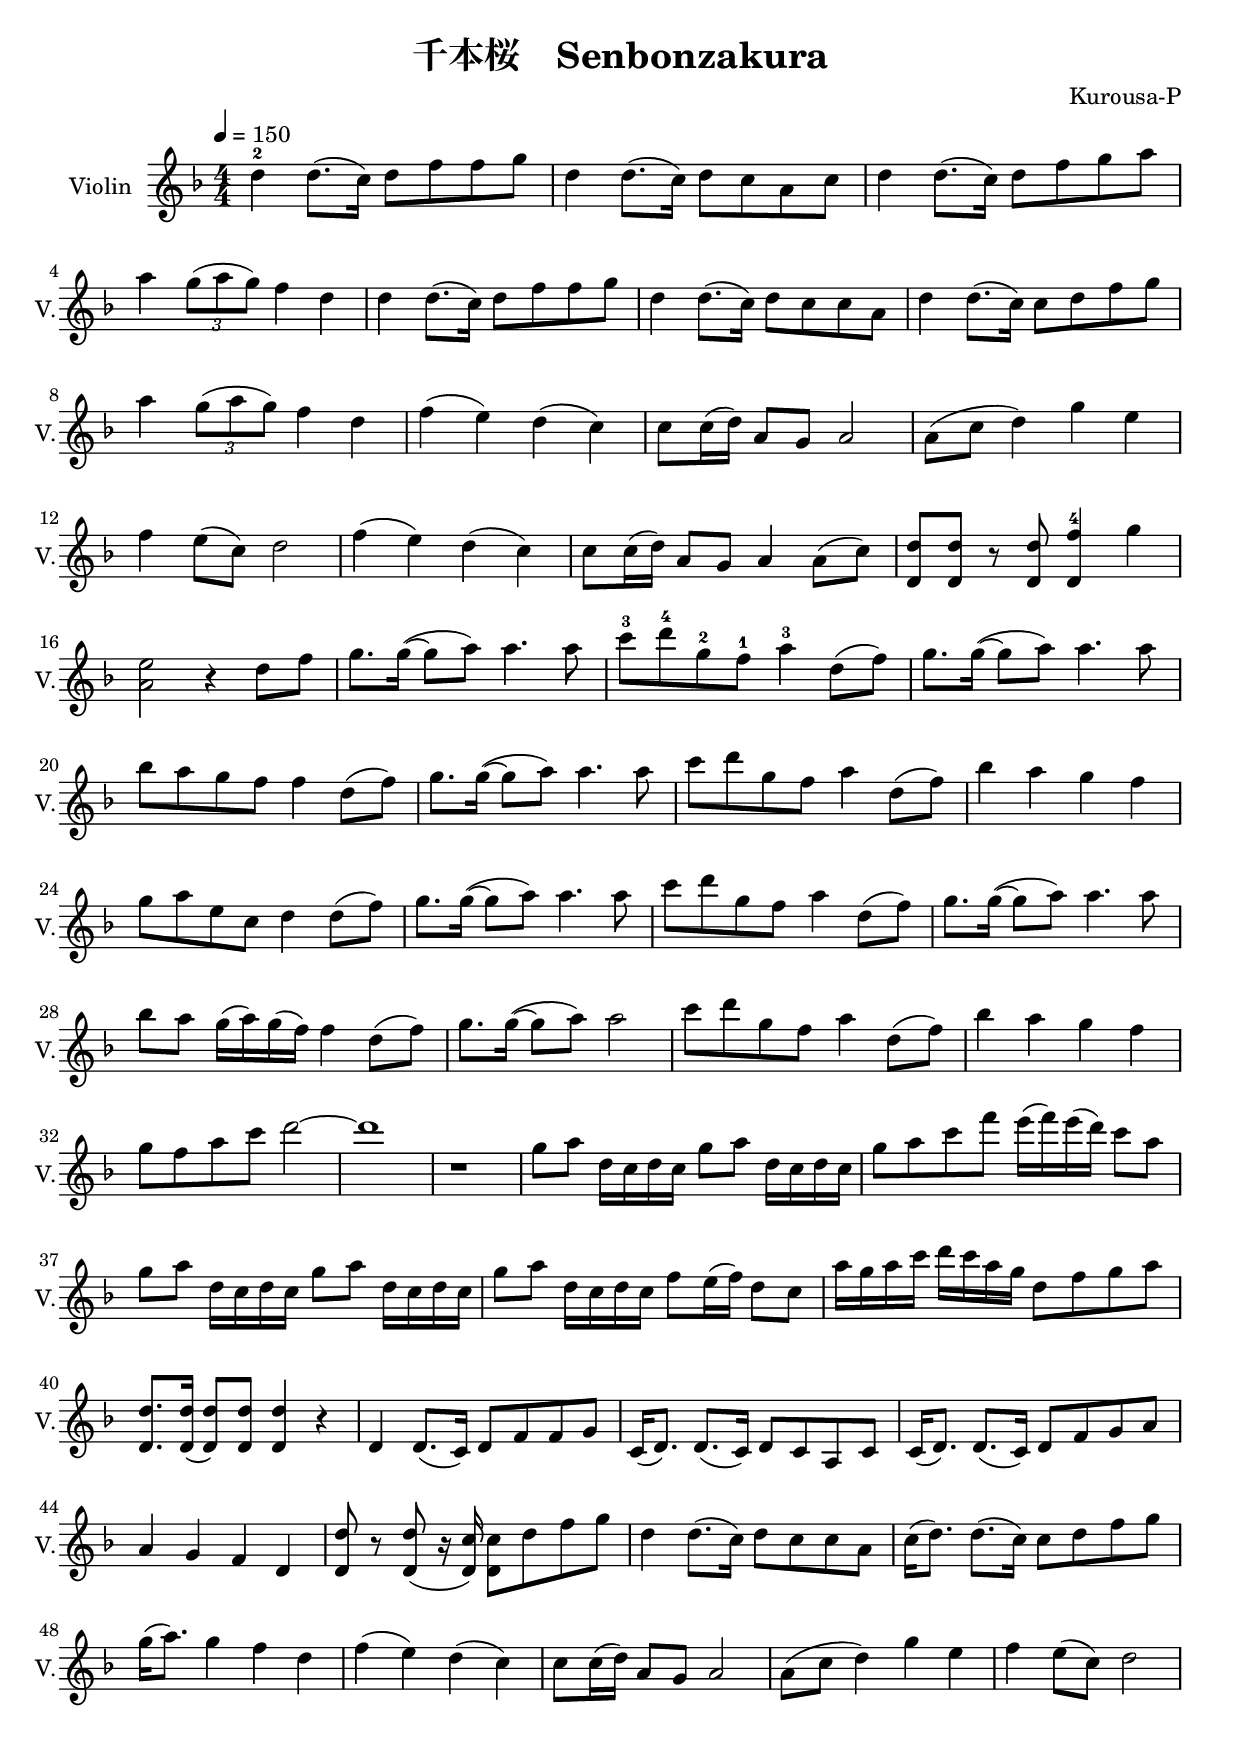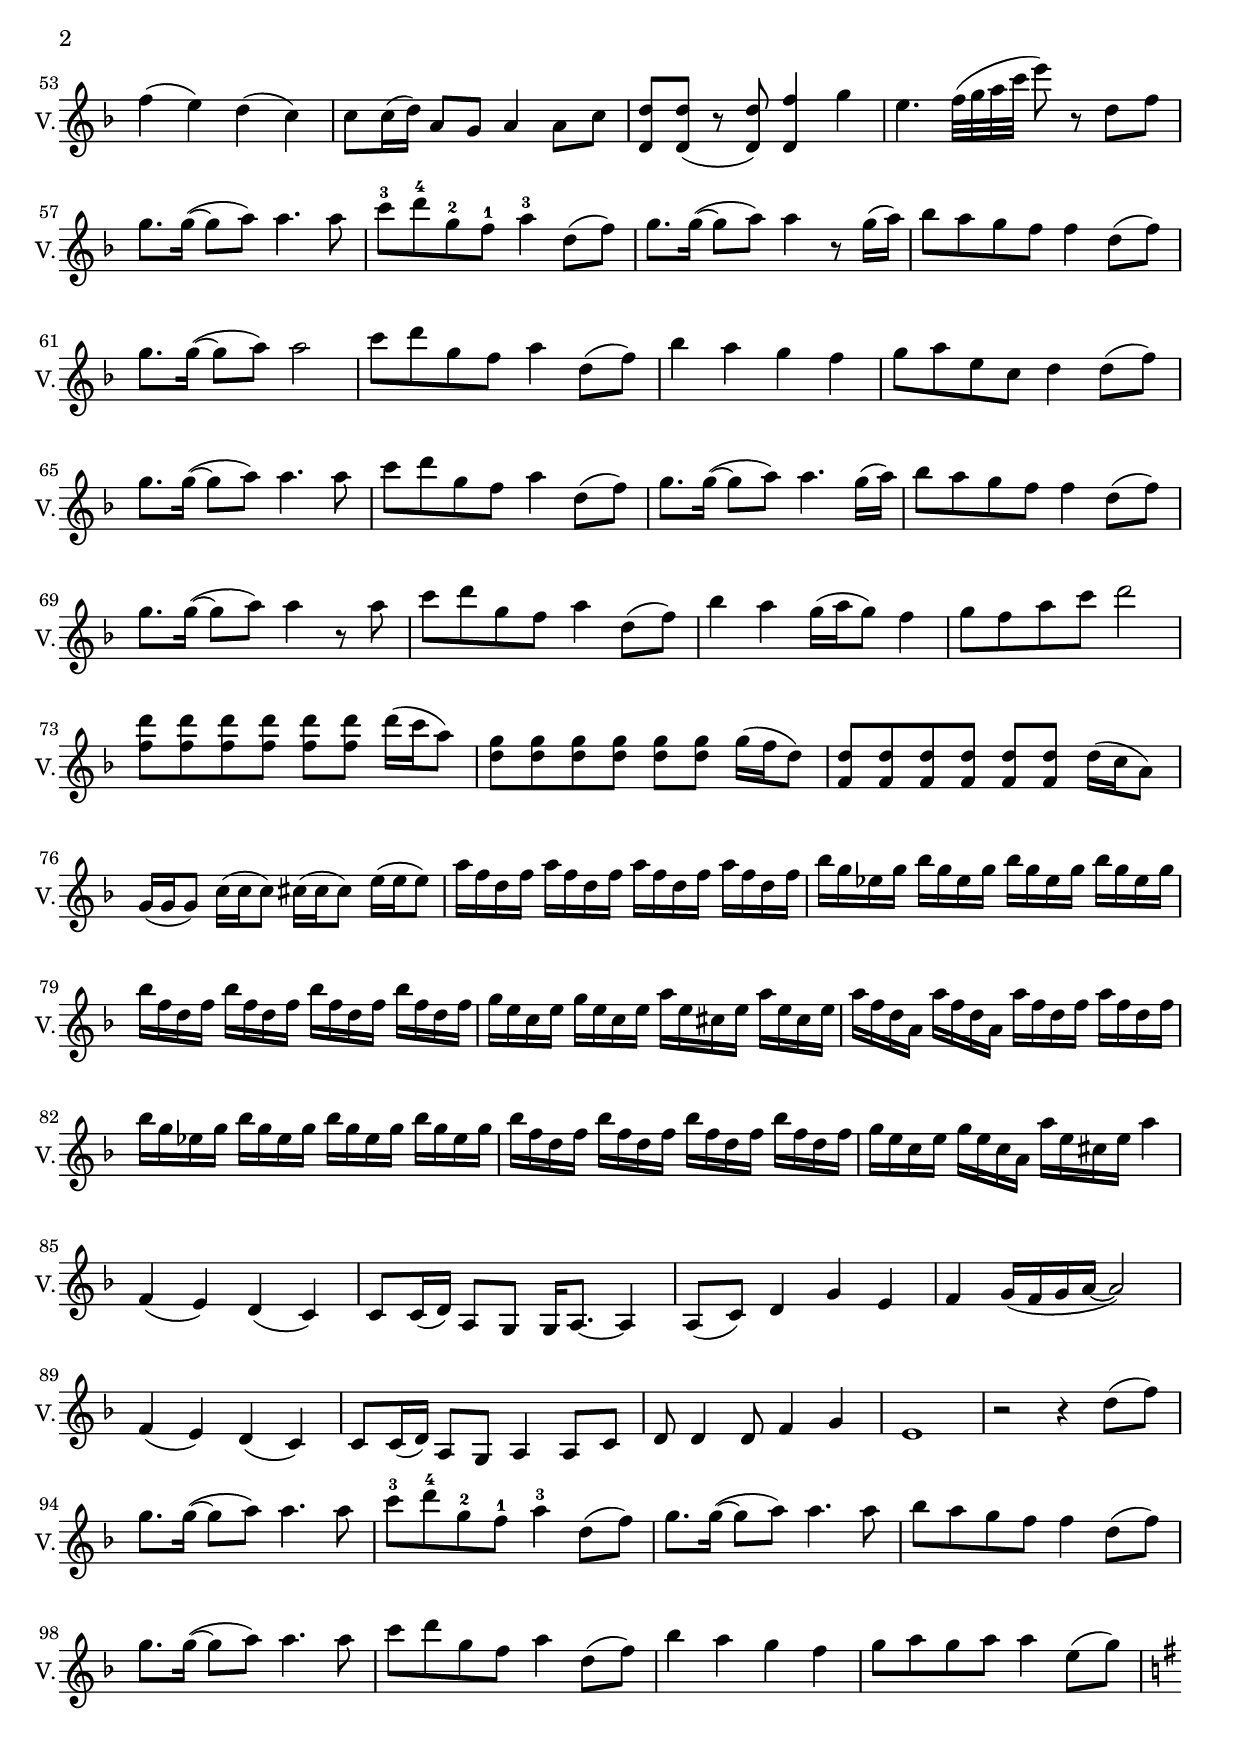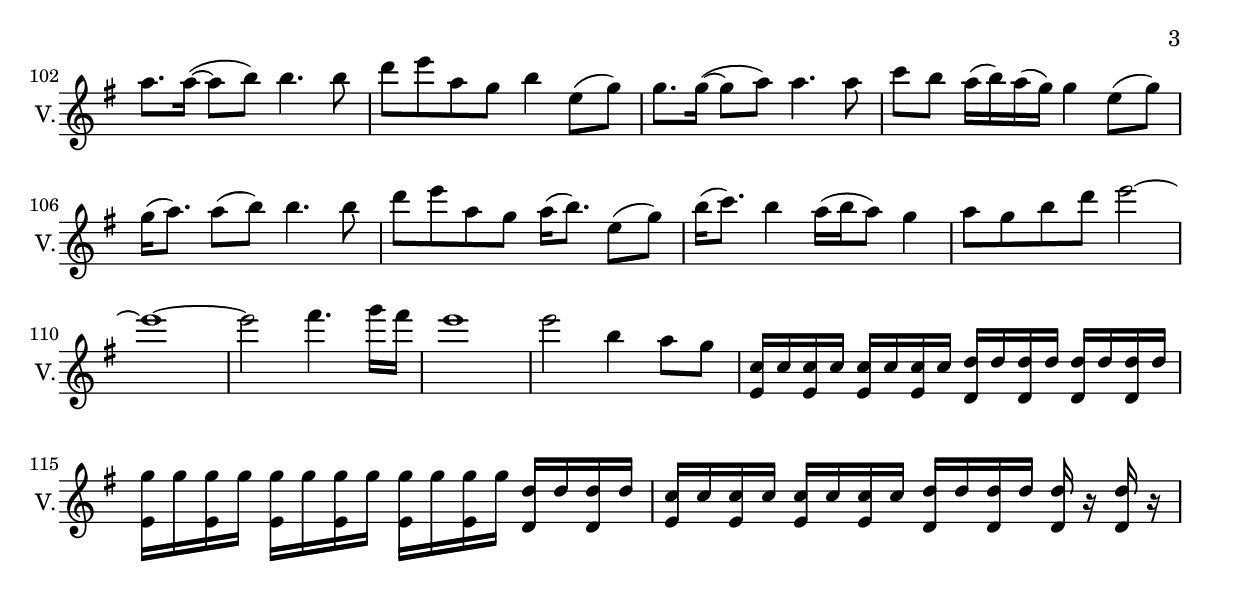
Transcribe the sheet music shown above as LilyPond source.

\version "2.24.0"
\language "english"
\header {
	title = "千本桜　Senbonzakura"
	composer = "Kurousa-P"
}

violin = \fixed c'' {
	\tempo 4 = 150
	\numericTimeSignature
	\time 4/4
	\override Accidental.hide-tied-accidental-after-break = ##t
	\key d \minor

	% Part 1
	d4-2   d8.( c16) d8 f f g | d4 d8.( c16) d8 c a, c |
	d4     d8.( c16) d8 f g a | a4 \tuplet 3/2 {g8( a g)} f4   d    |
	d4     d8.( c16) d8 f f g | d4 d8.( c16) d8 c c a, |
	d4     d8.( c16) c8 d f g | a4 \tuplet 3/2 {g8( a g)} f4   d    |
	f4(      e)  d(      c)   | c8 c16( d) a,8 g, a,2  |
	a,8( c8 d4)   g        e  | f4 e8( c ) d2
	f4(      e)  d(      c)   | c8 c16( d) a,8 g, a,4 a,8( c) |
	<d, d>8 8 r8 <d, d>8 <d, f-4>4 g4 | <a, e>2 r4 d8 f |
	% Chorus
	g8. 16~( 8       a) a4. a8 | c'8-3 d'-4 g-2 f-1 a4-3 d8( f) |
	g8. 16~( 8       a) a4. a8 | bf8 a g f       f4 d8 (f) |
	g8. 16~( 8       a) a4. a8 | c'8 d' g f a4 d8( f) |
	bf4    a     g    f        | g8 a e c        d4 d8( f)  |
	g8. 16~( 8       a) a4. a8 | c'8 d' g f a4 d8( f) |
	g8. 16~( 8       a) a4. a8 | bf8 a g16( a)g( f) 4 d8( f)|
	g8. 16~( 8       a) a2     | c'8 d' g f       a4 d8( f) |
	bf4    a     g    f        | g8  f  a  c'      d'2~ |
	d'1                        | r1

	% Instrumental Bridge
	g8 a d16 c d c g8 a d16 c d c | g8 a c' f' e'16(f') e'(d') c'8 a |
	g8 a d16 c d c g8 a d16 c d c | g8 a d16 c d c f8 e16( f)d8 c |
	a16 g a c' d' c' a g d8 f g a | <d, d>8. 16( 8) 8 4 r4 |

	% Part 2
	\fixed c' {
	d4        d8.(c16) d8 f f g | c16( d8.) d8.( c16) d8 c a, c |
	c16( d8.) d8.(c16) d8 f g a | a4     g      f      d        |
	}
	<d, d>8 r8 8(r16 <d, c>) 8 d f g | d4 d8.( c16) d8 c c a,  |
	c16( d8.) d8.( c16)     c8 d f g | g16( a8.)      g4 f d   |
	f4(       e)      d(           c)| c8 16(d) a,8   g, a,2   |
	a,8(c    d4)           g       e | f4   e8( c)       d2    |
	f4(       e)      d(           c)| c8 16(d) a,8 g, a,4 8 c |
	<d, d>8 8(r <d, d>8)   <d, f>4 g | e4. f32( g a c' e'8) r8 d f |

	% Chorus
	g8. 16~( 8       a) a4. a8 | c'8-3 d'-4 g-2 f-1 a4-3 d8( f) |
	g8. 16~( 8       a) a4 r8 g16(a) | bf8 a g f       f4 d8 (f) |
	g8. 16~( 8       a) a2     | c'8 d' g f a4 d8( f) |
	bf4    a     g    f        | g8 a e c        d4 d8( f)  |
	g8. 16~( 8       a) a4. a8 | c'8 d' g f a4 d8( f) |
	g8. 16~( 8       a) a4. g16(a) | bf8 a g f f4 d8( f) |
	g8. 16~( 8       a) a4 r8 a8 | c'8 d' g f       a4 d8( f) |
	bf4    a g16(a g8) f4      | g8 f a c' d'2 |

	% Instrumental Bridge
	<f d'>8 8 8 8 8 8 d'16(c' a8) | <d g>8   8  8      8  8       8 g16( f d8) |
	<f, d>8 8 8 8 8 8 d16( c a,8) | g,16( 16 8) c16(16 8) cs16(16 8) e16(16 8) |
	a16  f d  f  a  f d  f  a  f d  f a  f d  f |
	bf16 g ef g  bf g ef g  bf g ef g bf g ef g |
	bf16 f d  f  bf f d  f  bf f d  f bf f d  f |
	g16  e c  e  g  e c  e  a  e cs e a  e cs e |
	a16  f d  a, a  f d  a, a  f d  f a  f d  f |
	bf16 g ef g  bf g ef g  bf g ef g bf g ef g |
	bf16 f d  f  bf f d  f  bf f d  f bf f d  f |
	g16  e c  e  g  e c  a, a  e cs e a4        |

	\fixed c' {
	f4(   e)  d(  c) | c8 16(d) a,8 g,8 16 a,8.~ 4 |
	a,8(c) d4 g   e  | f4       g16(f g a~ 2     ) |
	f4(   e)  d(  c) | c8 16(d) a,8 g,8 a,4 a,8 c  |
	d8 4   8  f4  g  | e1                          |
	}
	% Chorus
	r2              r4 d8( f ) |
	g8. 16~( 8       a) a4. a8 | c'8-3 d'-4 g-2 f-1 a4-3 d8( f) |
	g8. 16~( 8       a) a4. a8 | bf8 a g f       f4 d8 (f) |
	g8. 16~( 8       a) a4. a8 | c'8 d' g f a4 d8( f) |
	bf4    a     g    f        | g8  a g a       a4 e8( g) |

	\key e \minor
	a8. 16~(8 b) b4. 8 | d'8 e' a g b4 e8( g) |
	g8. 16~(8 a) a4. a8 | c'8 b a16( b) a( g) g4 e8( g) |
	g16(a8.) a8( b) 4. 8 | d'8 e' a g a16( b8.) e8( g) |
	b16( c'8.) b4 a16( b a8) g4 | a8 g b d' e'2~ |

	% Instrumental Bridge
	e'1~ | e'2 fs'4. g'16 fs' |
	e'1  | e'2 b4 a8 g        |

	<e, c>16 c <e, c> c <e, c> c <e, c> c <d, d> d <d, d> d <d, d> d <d, d> d |
	<e, g>16 g <e, g> g <e, g> g <e, g> g <e, g> g <e, g> g <d, d> d <d, d> d |
	<e, c>16 c <e, c> c <e, c> c <e, c> c <d, d> d <d, d> d <d, d> r <d, d> r |
}

\score{
	\midi {
		\context {
			\Score
			midiChannelMapping = #'instrument
		}
	}
	\layout {
		\context {
			\Score
		}
	}
	<<
	\new Staff \with {
		instrumentName = "Violin"
		shortInstrumentName = "V."
		midiInstrument = "violin"
	} <<
		\new Voice = "violin" {
			\violin
		}
	>>
	>>
}
